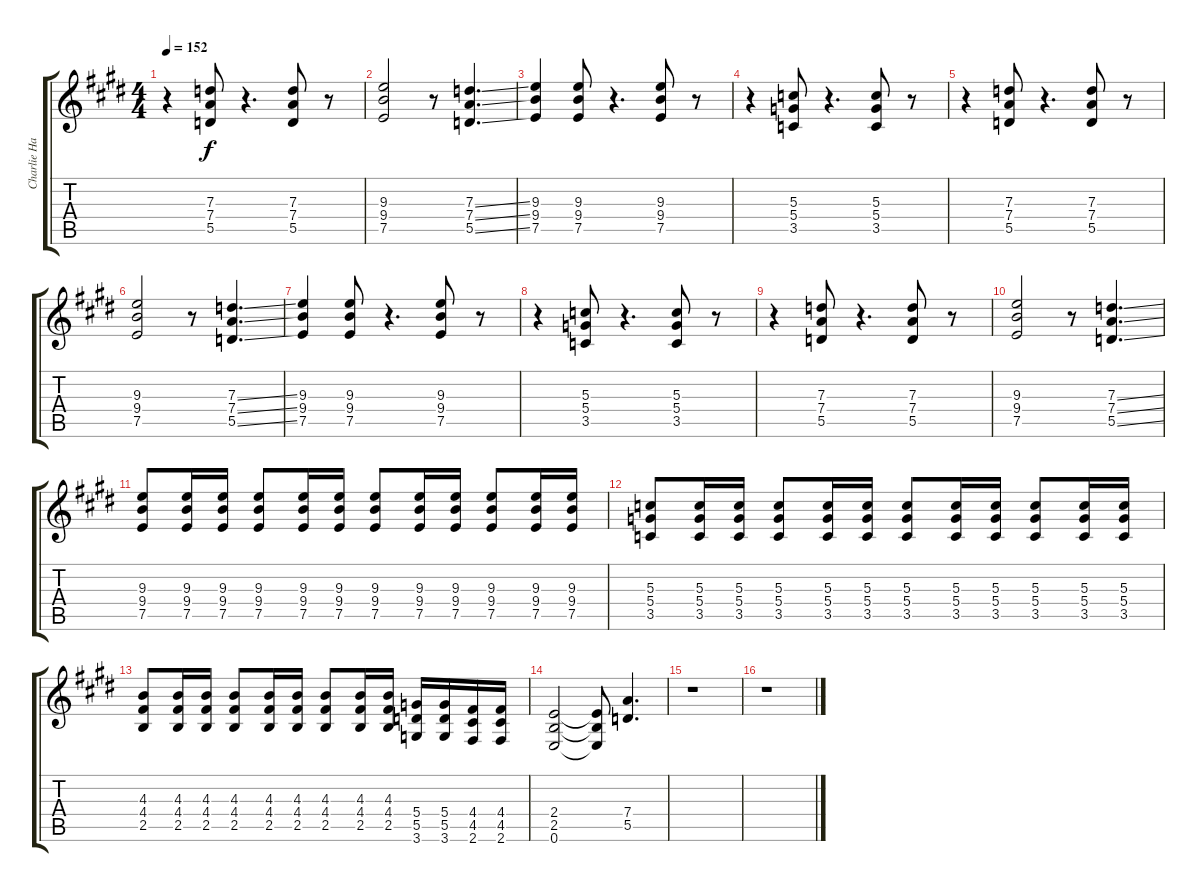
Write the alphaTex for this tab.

\track ("Charlie Hargrett Guitar II" "Charlie Ha") {instrument electricguitarclean}
\staff {score tabs}
\tuning (E4 B3 G3 D3 A2 E2) {hide}
\ts (4 4)
\tempo 152
\clef g2
\ks c#minor
r.4{dy f} (7.3 7.4 5.5).8 r.4{d} (7.3 7.4 5.5).8 r.8 |
(9.3 9.4 7.5).2 r.8 (7.3{ss} 7.4{ss} 5.5{ss}).4{d} |
(9.3 9.4 7.5).4 (9.3 9.4 7.5).8 r.4{d} (9.3 9.4 7.5).8 r.8 |
r.4 (5.3 5.4 3.5).8 r.4{d} (5.3 5.4 3.5).8 r.8 |
r.4 (7.3 7.4 5.5).8 r.4{d} (7.3 7.4 5.5).8 r.8 |
(9.3 9.4 7.5).2 r.8 (7.3{ss} 7.4{ss} 5.5{ss}).4{d} |
(9.3 9.4 7.5).4 (9.3 9.4 7.5).8 r.4{d} (9.3 9.4 7.5).8 r.8 |
r.4 (5.3 5.4 3.5).8 r.4{d} (5.3 5.4 3.5).8 r.8 |
r.4 (7.3 7.4 5.5).8 r.4{d} (7.3 7.4 5.5).8 r.8 |
(9.3 9.4 7.5).2 r.8 (7.3{ss} 7.4{ss} 5.5{ss}).4{d} |
(9.3 9.4 7.5).8 (9.3 9.4 7.5).16 (9.3 9.4 7.5).16 (9.3 9.4 7.5).8 (9.3 9.4 7.5).16 (9.3 9.4 7.5).16 (9.3 9.4 7.5).8 (9.3 9.4 7.5).16 (9.3 9.4 7.5).16 (9.3 9.4 7.5).8 (9.3 9.4 7.5).16 (9.3 9.4 7.5).16 |
(5.3 5.4 3.5).8 (5.3 5.4 3.5).16 (5.3 5.4 3.5).16 (5.3 5.4 3.5).8 (5.3 5.4 3.5).16 (5.3 5.4 3.5).16 (5.3 5.4 3.5).8 (5.3 5.4 3.5).16 (5.3 5.4 3.5).16 (5.3 5.4 3.5).8 (5.3 5.4 3.5).16 (5.3 5.4 3.5).16 |
(4.3 4.4 2.5).8 (4.3 4.4 2.5).16 (4.3 4.4 2.5).16 (4.3 4.4 2.5).8 (4.3 4.4 2.5).16 (4.3 4.4 2.5).16 (4.3 4.4 2.5).8 (4.3 4.4 2.5).16 (4.3 4.4 2.5).16 (5.4 5.5 3.6).16 (5.4 5.5 3.6).16 (4.4 4.5 2.6).16 (4.4 4.5 2.6).16 |
(2.4 2.5 0.6).2 (2.4{t} 2.5{t} 0.6{t}).8 (7.4 5.5).4{d} |
r.1 |
r.1
